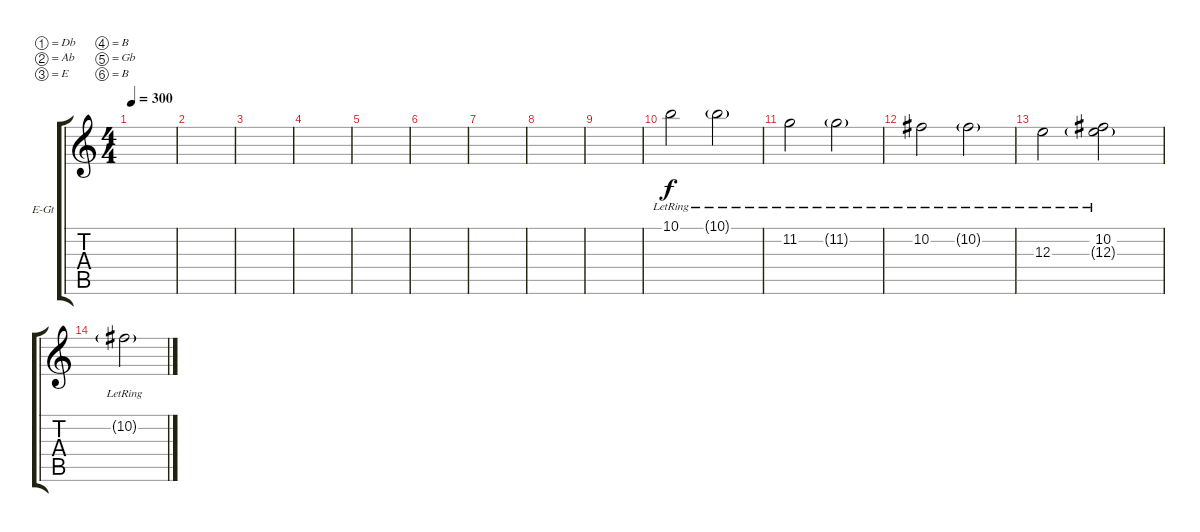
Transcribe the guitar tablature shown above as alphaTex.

\defaultSystemsLayout 4
\bracketExtendMode groupsimilarinstruments
\firstSystemTrackNameOrientation horizontal
\otherSystemsTrackNameOrientation horizontal
\track ("Electric Guitar" "E-Gt") {instrument electricguitarclean}
\staff {score tabs}
\tuning (Db4 Ab3 E3 B2 Gb2 B1)
\ts (4 4)
\tempo 300
\clef g2
\scale
0.333333
\ks c
|
\scale
0.333333 |
\scale
0.333333 |
\scale
0.333333 |
\scale
0.333333 |
\scale
0.333333 |
\scale
0.333333 |
\scale
0.333333 |
\scale
0.333333 |
\scale
0.333333 10.1{lr}.2 10.1{g lr}.2 |
\scale
0.333333 11.2{lr}.2 11.2{g lr}.2 |
\scale
0.333333 10.2{lr}.2 10.2{g lr}.2 |
\scale
0.333333 12.3{lr}.2 (10.2{lr} 12.3{g lr}).2 |
\scale
0.333333 10.2{g lr}.2 |
\scale
0.333333 |
\scale
0.333333
